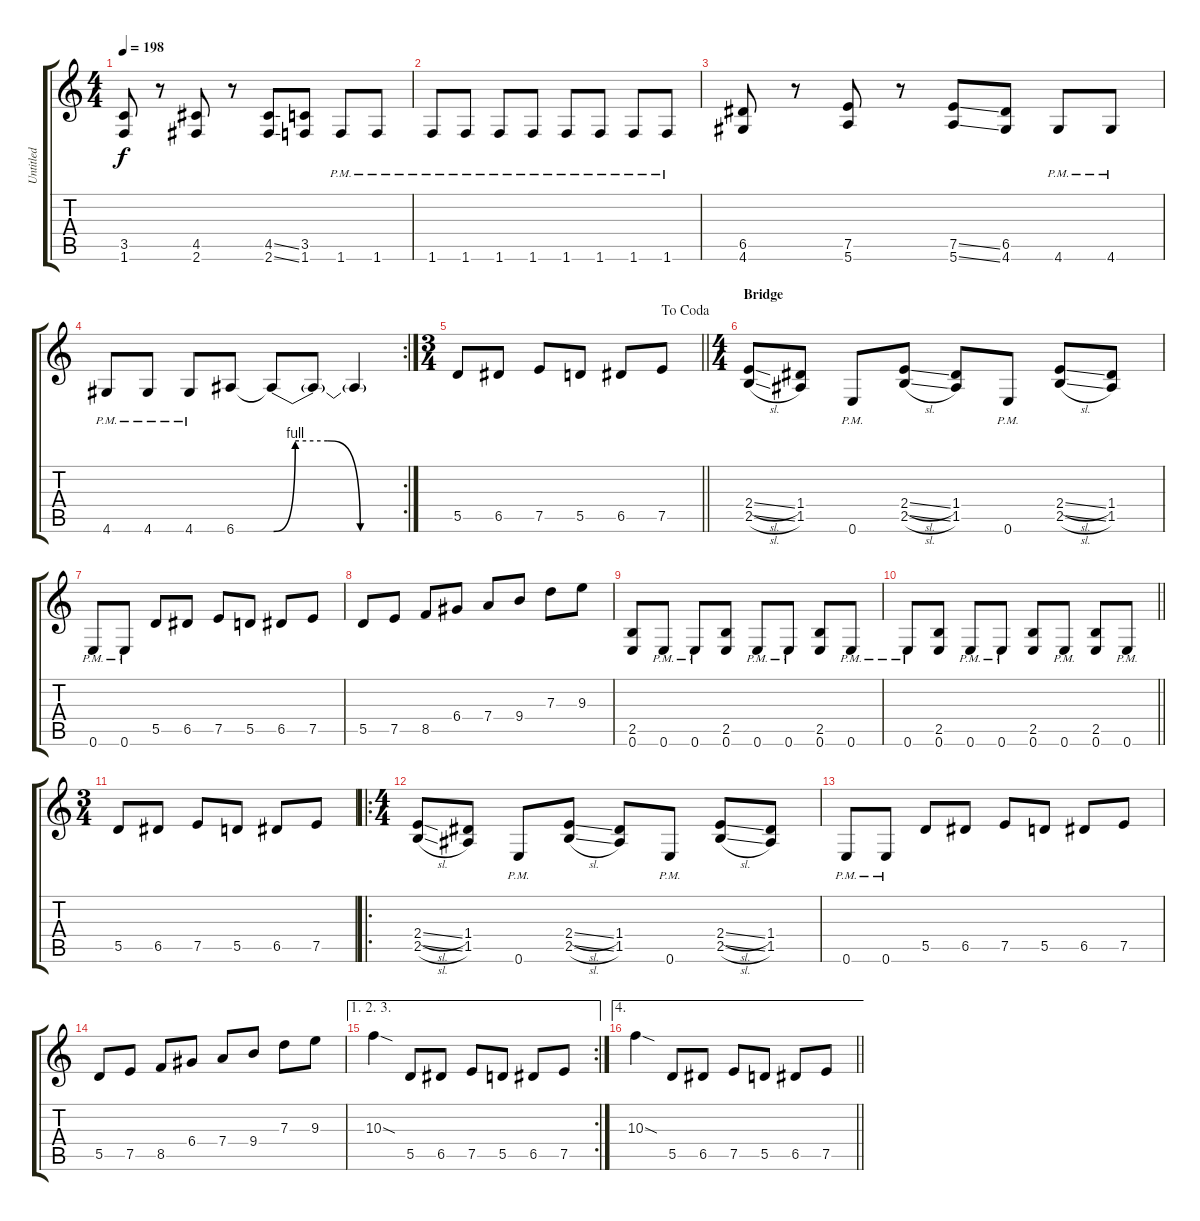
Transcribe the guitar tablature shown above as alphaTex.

\track ("Untitled" "Untitled") {instrument distortionguitar}
\staff {score tabs}
\tuning (E4 B3 G3 D3 A2 E2) {hide}
\ts (4 4)
\tempo 198
\clef g2
\ks c
(3.5 1.6).8{dy f} r.8 (4.5 2.6).8 r.8 (4.5{ss} 2.6{ss}).8 (3.5 1.6).8 1.6{pm}.8 1.6{pm}.8 |
1.6{pm}.8 1.6{pm}.8 1.6{pm}.8 1.6{pm}.8 1.6{pm}.8 1.6{pm}.8 1.6{pm}.8 1.6{pm}.8 |
(6.5 4.6).8 r.8 (7.5 5.6).8 r.8 (7.5{ss} 5.6{ss}).8 (6.5 4.6).8 4.6{pm}.8 4.6{pm}.8 |
\rc 2
4.6{pm}.8 4.6{pm}.8 4.6{pm}.8 6.6.8 6.6{be (custom 0 0 10 4 25 4 40 0 60 0) t}.8 6.6{t}.8 6.6{t}.4 |
\ts (3 4)
\jump dacoda
\barLineRight lightlight
5.5.8 6.5.8 7.5.8 5.5.8 6.5.8 7.5.8 |
\ts (4 4)
\section ("" "Bridge")
(2.4{sl} 2.5{sl}).8 (1.4 1.5).8 0.6{pm}.8 (2.4{sl} 2.5{sl}).8 (1.4 1.5).8 0.6{pm}.8 (2.4{sl} 2.5{sl}).8 (1.4 1.5).8 |
0.6{pm}.8 0.6{pm}.8 5.5.8 6.5.8 7.5.8 5.5.8 6.5.8 7.5.8 |
5.5.8 7.5.8 8.5.8 6.4.8 7.4.8 9.4.8 7.3.8 9.3.8 |
(2.5 0.6).8 0.6{pm}.8 0.6{pm}.8 (2.5 0.6).8 0.6{pm}.8 0.6{pm}.8 (2.5 0.6).8 0.6{pm}.8 |
\barLineRight lightlight
0.6{pm}.8 (2.5 0.6).8 0.6{pm}.8 0.6{pm}.8 (2.5 0.6).8 0.6{pm}.8 (2.5 0.6).8 0.6{pm}.8 |
\ts (3 4)
5.5.8 6.5.8 7.5.8 5.5.8 6.5.8 7.5.8 |
\ro
\ts (4 4)
(2.4{sl} 2.5{sl}).8 (1.4 1.5).8 0.6{pm}.8 (2.4{sl} 2.5{sl}).8 (1.4 1.5).8 0.6{pm}.8 (2.4{sl} 2.5{sl}).8 (1.4 1.5).8 |
0.6{pm}.8 0.6{pm}.8 5.5.8 6.5.8 7.5.8 5.5.8 6.5.8 7.5.8 |
5.5.8 7.5.8 8.5.8 6.4.8 7.4.8 9.4.8 7.3.8 9.3.8 |
\ae (1 2 3)
\rc 2
10.3{sod}.4 5.5.8 6.5.8 7.5.8 5.5.8 6.5.8 7.5.8 |
\ae 4
\barLineRight lightlight
10.3{sod}.4 5.5.8 6.5.8 7.5.8 5.5.8 6.5.8 7.5.8
